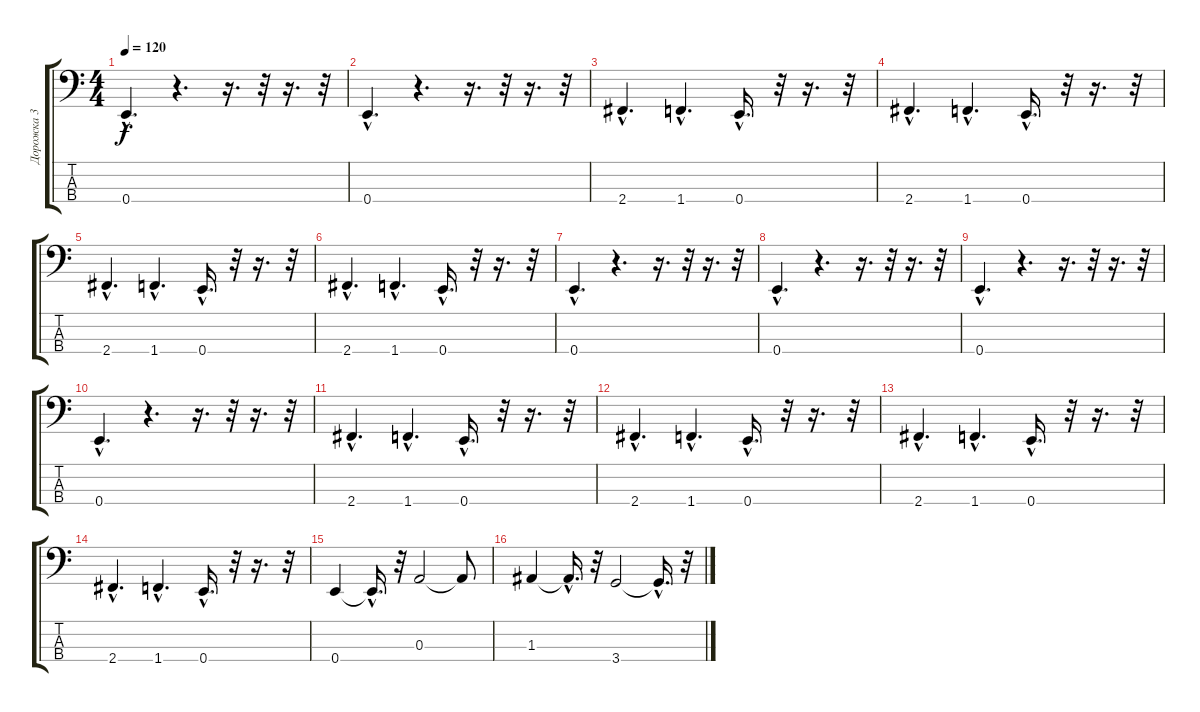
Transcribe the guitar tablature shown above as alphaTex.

\track ("Дорожка 3" "Дорожка 3") {instrument electricbasspick}
\staff {score tabs}
\tuning (G2 D2 A1 E1) {hide}
\ts (4 4)
\tempo 120
\clef f4
\ks c
0.4{hac}.4{d dy f} r.4{d} r.16{d} r.32 r.16{d} r.32 |
0.4{hac}.4{d} r.4{d} r.16{d} r.32 r.16{d} r.32 |
2.4{hac}.4{d} 1.4{hac}.4{d} 0.4{hac}.16{d} r.32 r.16{d} r.32 |
2.4{hac}.4{d} 1.4{hac}.4{d} 0.4{hac}.16{d} r.32 r.16{d} r.32 |
2.4{hac}.4{d} 1.4{hac}.4{d} 0.4{hac}.16{d} r.32 r.16{d} r.32 |
2.4{hac}.4{d} 1.4{hac}.4{d} 0.4{hac}.16{d} r.32 r.16{d} r.32 |
0.4{hac}.4{d} r.4{d} r.16{d} r.32 r.16{d} r.32 |
0.4{hac}.4{d} r.4{d} r.16{d} r.32 r.16{d} r.32 |
0.4{hac}.4{d} r.4{d} r.16{d} r.32 r.16{d} r.32 |
0.4{hac}.4{d} r.4{d} r.16{d} r.32 r.16{d} r.32 |
2.4{hac}.4{d} 1.4{hac}.4{d} 0.4{hac}.16{d} r.32 r.16{d} r.32 |
2.4{hac}.4{d} 1.4{hac}.4{d} 0.4{hac}.16{d} r.32 r.16{d} r.32 |
2.4{hac}.4{d} 1.4{hac}.4{d} 0.4{hac}.16{d} r.32 r.16{d} r.32 |
2.4{hac}.4{d} 1.4{hac}.4{d} 0.4{hac}.16{d} r.32 r.16{d} r.32 |
0.4.4 0.4{hac t}.16{d} r.32 0.3.2 0.3{t}.8 |
1.3.4 1.3{hac t}.16{d} r.32 3.4.2 3.4{hac t}.16{d} r.32
